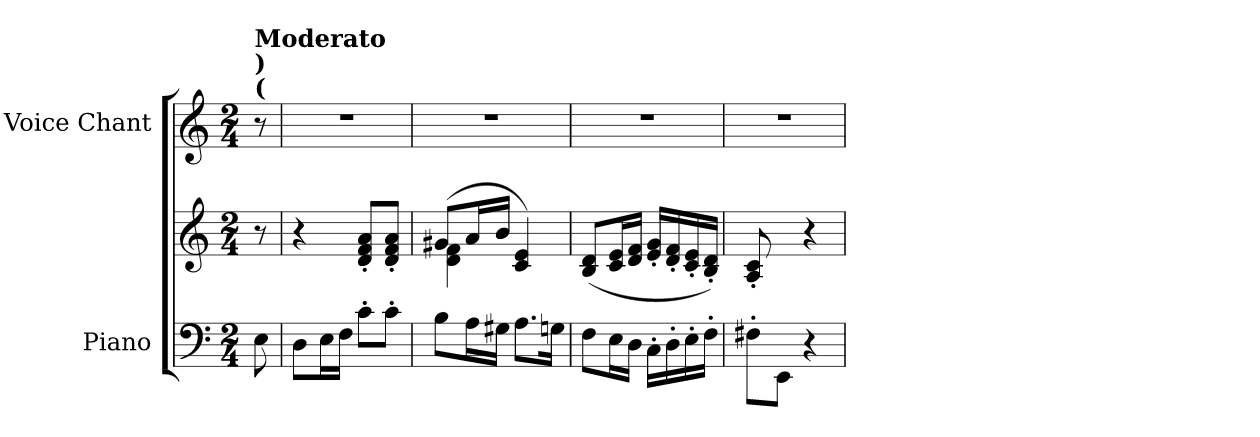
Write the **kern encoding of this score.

**kern	**kern	**dynam	**kern
*part2	*part2	*part2	*part1
*staff3	*staff2	*staff2/3	*staff1
*I"Piano	*	*	*I"Voice Chant
*I'Pno	*	*	*
*clefF4	*clefG2	*	*clefG2
*k[]	*k[]	*	*k[]
*M2/4	*M2/4	*	*M2/4
*MM69	*MM69	*	*MM69
=1	=1	=1	=1
!	!	!	!LO:TX:a:B:t=(
!	!	!	!LO:TX:a:B:t=)
!	!	!	!LO:TX:a:B:t=Moderato
!	!	!LO:DY:b	!
!	!	!LO:DY:n=1:b	!
8E\	8r	p other-dynamics	8r
=2	=2	=2	=2
8D\L	4r	.	2r
16E\L	.	.	.
16F\JJ	.	.	.
8c'\L	8d/' 8f/' 8a/'L	.	.
8c'\J	8d/' 8f/' 8a/'J	.	.
=3	=3	=3	=3
*	*^	*	*
8B\L	(8g#X/L	4d\ 4f\	.	2r
16A\L	16a/L	.	.	.
16G#X\JJ	16b/JJ	.	.	.
8.A\L	4c/ 4e/)	4ryy	.	.
16Gn\Jk	.	.	.	.
*	*v	*v	*	*
=4	=4	=4	=4
8F\L	(8B/ 8d/L	.	2r
16E\L	16c/ 16e/L	.	.
16D\JJ	16d/ 16f/JJ	.	.
16C'\LL	16e/' 16g/'LL	.	.
16D'\	16d/' 16f/'	.	.
16E'\	16c/' 16e/'	.	.
16F'\JJ	16B/' 16d/'JJ)	.	.
!!LO:LB:g=z
=5	=5	=5	=5
*^	*	*	*
8ryy	8F#X'\L	8A/' 8c/'L	.	2r
8D/ 8G#X/ 8B/J	8EE\J	8ryy	.	.
4ryy	4r	4r	.	.
*v	*v	*	*	*
=	=	=	=
*-	*-	*-	*-
